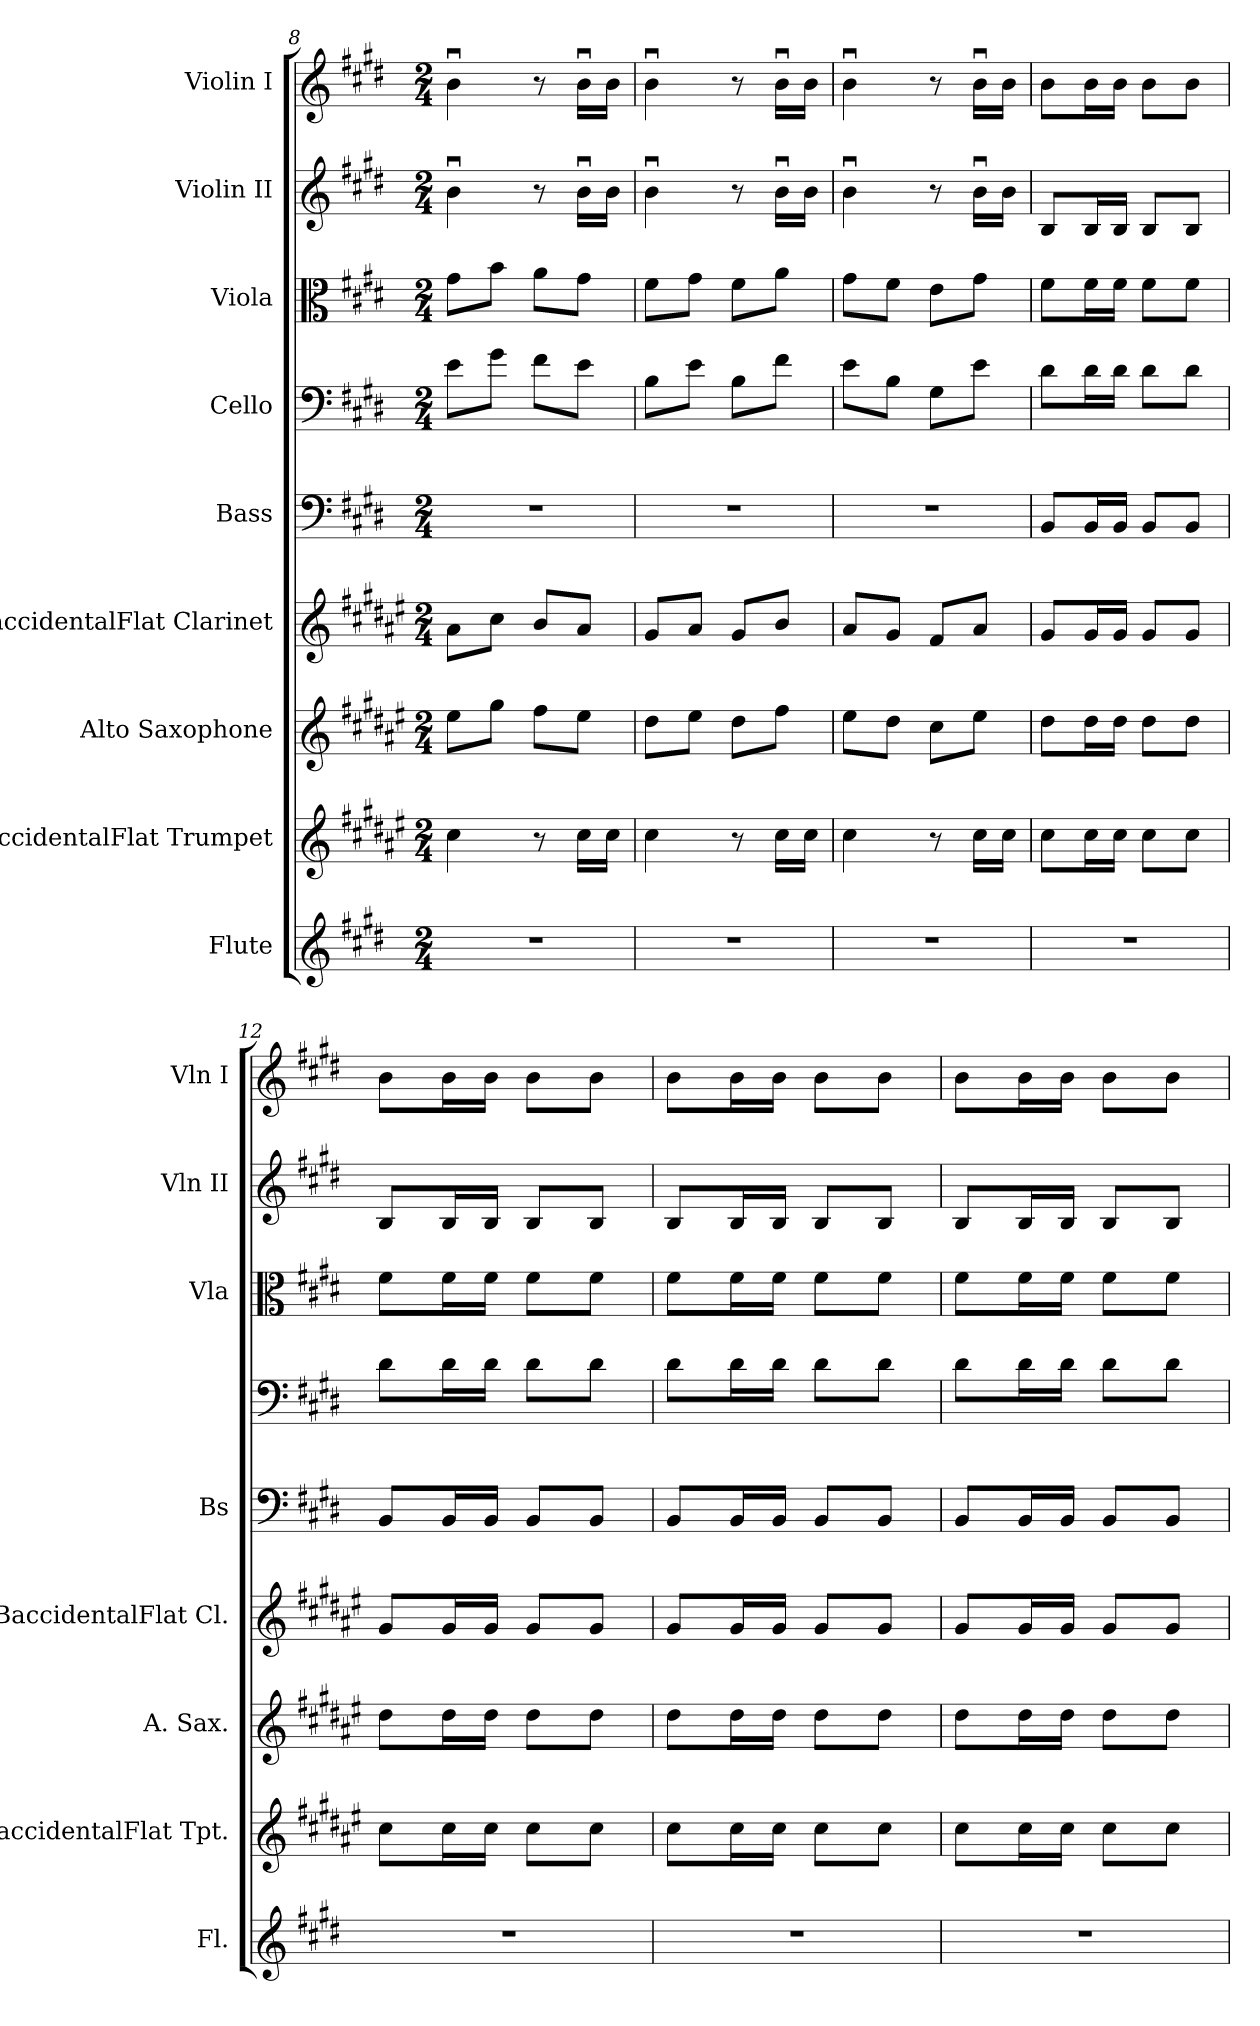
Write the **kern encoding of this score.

**kern	**kern	**kern	**kern	**kern	**kern	**kern	**kern	**kern
*part9	*part8	*part7	*part6	*part5	*part4	*part3	*part2	*part1
*staff9	*staff8	*staff7	*staff6	*staff5	*staff4	*staff3	*staff2	*staff1
*I"Flute	*I"BaccidentalFlat Trumpet	*I"Alto Saxophone	*I"BaccidentalFlat Clarinet	*I"Bass	*I"Cello	*I"Viola	*I"Violin II	*I"Violin I
*I'Fl.	*I'BaccidentalFlat Tpt.	*I'A. Sax.	*I'BaccidentalFlat Cl.	*I'Bs	*	*I'Vla	*I'Vln II	*I'Vln I
*clefG2	*clefG2	*clefG2	*clefG2	*clefF4	*clefF4	*clefC3	*clefG2	*clefG2
*	*ITrd1c2	*ITrd5c9	*ITrd1c2	*	*	*	*	*
*k[f#c#g#d#]	*k[f#c#g#d#]	*k[f#c#g#]	*k[f#c#g#d#]	*k[f#c#g#d#]	*k[f#c#g#d#]	*k[f#c#g#d#]	*k[f#c#g#d#]	*k[f#c#g#d#]
*M2/4	*M2/4	*M2/4	*M2/4	*M2/4	*M2/4	*M2/4	*M2/4	*M2/4
=8	=8	=8	=8	=8	=8	=8	=8	=8
2r	4b\	8g#\L	8g#\L	2r	8e\L	8g#\L	4bu\	4bu\
.	.	8b\J	8b\J	.	8g#\J	8b\J	.	.
.	8r	8a\L	8a/L	.	8f#\L	8a\L	8r	8r
.	16b\LL	8g#\J	8g#/J	.	8e\J	8g#\J	16bu\LL	16bu\LL
.	16b\JJ	.	.	.	.	.	16b\JJ	16b\JJ
=9	=9	=9	=9	=9	=9	=9	=9	=9
2r	4b\	8f#\L	8f#/L	2r	8B\L	8f#\L	4bu\	4bu\
.	.	8g#\J	8g#/J	.	8e\J	8g#\J	.	.
.	8r	8f#\L	8f#/L	.	8B\L	8f#\L	8r	8r
.	16b\LL	8a\J	8a/J	.	8f#\J	8a\J	16bu\LL	16bu\LL
.	16b\JJ	.	.	.	.	.	16b\JJ	16b\JJ
!!LO:PB:g=z
=10	=10	=10	=10	=10	=10	=10	=10	=10
2r	4b\	8g#\L	8g#/L	2r	8e\L	8g#\L	4bu\	4bu\
.	.	8f#\J	8f#/J	.	8B\J	8f#\J	.	.
.	8r	8e\L	8e/L	.	8G#\L	8e\L	8r	8r
.	16b\LL	8g#\J	8g#/J	.	8e\J	8g#\J	16bu\LL	16bu\LL
.	16b\JJ	.	.	.	.	.	16b\JJ	16b\JJ
=11	=11	=11	=11	=11	=11	=11	=11	=11
2r	8b\L	8f#\L	8f#/L	8BB/L	8d#\L	8f#\L	8B/L	8b\L
.	16b\L	16f#\L	16f#/L	16BB/L	16d#\L	16f#\L	16B/L	16b\L
.	16b\JJ	16f#\JJ	16f#/JJ	16BB/JJ	16d#\JJ	16f#\JJ	16B/JJ	16b\JJ
.	8b\L	8f#\L	8f#/L	8BB/L	8d#\L	8f#\L	8B/L	8b\L
.	8b\J	8f#\J	8f#/J	8BB/J	8d#\J	8f#\J	8B/J	8b\J
=12	=12	=12	=12	=12	=12	=12	=12	=12
2r	8b\L	8f#\L	8f#/L	8BB/L	8d#\L	8f#\L	8B/L	8b\L
.	16b\L	16f#\L	16f#/L	16BB/L	16d#\L	16f#\L	16B/L	16b\L
.	16b\JJ	16f#\JJ	16f#/JJ	16BB/JJ	16d#\JJ	16f#\JJ	16B/JJ	16b\JJ
.	8b\L	8f#\L	8f#/L	8BB/L	8d#\L	8f#\L	8B/L	8b\L
.	8b\J	8f#\J	8f#/J	8BB/J	8d#\J	8f#\J	8B/J	8b\J
=13	=13	=13	=13	=13	=13	=13	=13	=13
2r	8b\L	8f#\L	8f#/L	8BB/L	8d#\L	8f#\L	8B/L	8b\L
.	16b\L	16f#\L	16f#/L	16BB/L	16d#\L	16f#\L	16B/L	16b\L
.	16b\JJ	16f#\JJ	16f#/JJ	16BB/JJ	16d#\JJ	16f#\JJ	16B/JJ	16b\JJ
.	8b\L	8f#\L	8f#/L	8BB/L	8d#\L	8f#\L	8B/L	8b\L
.	8b\J	8f#\J	8f#/J	8BB/J	8d#\J	8f#\J	8B/J	8b\J
=14	=14	=14	=14	=14	=14	=14	=14	=14
2r	8b\L	8f#\L	8f#/L	8BB/L	8d#\L	8f#\L	8B/L	8b\L
.	16b\L	16f#\L	16f#/L	16BB/L	16d#\L	16f#\L	16B/L	16b\L
.	16b\JJ	16f#\JJ	16f#/JJ	16BB/JJ	16d#\JJ	16f#\JJ	16B/JJ	16b\JJ
.	8b\L	8f#\L	8f#/L	8BB/L	8d#\L	8f#\L	8B/L	8b\L
.	8b\J	8f#\J	8f#/J	8BB/J	8d#\J	8f#\J	8B/J	8b\J
=	=	=	=	=	=	=	=	=
*-	*-	*-	*-	*-	*-	*-	*-	*-
